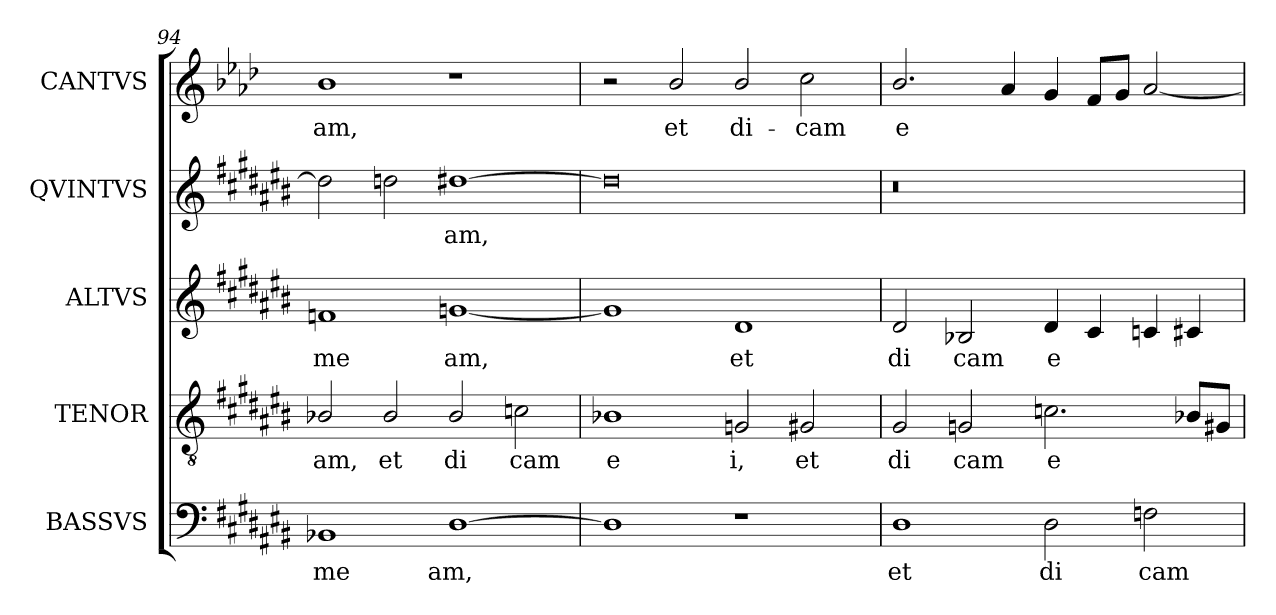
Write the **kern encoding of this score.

**kern	**text	**kern	**text	**kern	**text	**kern	**text	**kern	**text
*part5	*part5	*part4	*part4	*part3	*part3	*part2	*part2	*part1	*part1
*staff5	*staff5	*staff4	*staff4	*staff3	*staff3	*staff2	*staff2	*staff1	*staff1
*I"BASSVS	*	*I"TENOR	*	*I"ALTVS	*	*I"QVINTVS	*	*I"CANTVS	*
*clefF4	*	*clefGv2	*	*clefG2	*	*clefG2	*	*clefG2	*
*ITrd-3c-5	*	*ITrd-3c-5	*	*ITrd-3c-5	*	*ITrd-3c-5	*	*	*
*k[f#c#g#d#a#e#b#]	*	*k[f#c#g#d#a#e#b#]	*	*k[f#c#g#d#a#e#b#]	*	*k[f#c#g#d#a#e#b#]	*	*k[b-e-a-d-]	*
*C#:	*	*C#:	*	*C#:	*	*C#:	*	*A-:	*
=94	=94	=94	=94	=94	=94	=94	=94	=94	=94
!	!LO:LY:b:cj	!	!LO:LY:b:cj	!	!LO:LY:b:cj	!	!LO:LY:b:cj	!	!LO:LY:b:cj
1E-	me	2e-/	am,	1b-	me	2gg#\]	--	1b-	-am,
!	!	!	!LO:LY:b:cj	!	!	!	!LO:LY:b:cj	!	!
.	.	2e-/	et	.	.	2gg\	--	.	.
!	!LO:LY:b:cj	!	!LO:LY:b:cj	!	!LO:LY:b:cj	!	!LO:LY:b:cj	!	!
[>1G#	am,	2e-/	di	[<1cc	am,	[>1gg#	-am,	1r	.
!	!	!	!LO:LY:b:cj	!	!	!	!	!	!
.	.	2f\	cam	.	.	.	.	.	.
=95	=95	=95	=95	=95	=95	=95	=95	=95	=95
!	!LO:LY:b:cj	!	!LO:LY:b:cj	!	!LO:LY:b:cj	!	!LO:LY:b:cj	!	!
1G#]	.	1e-	e	1cc]	.	0gg#]	.	2r	.
!	!	!	!	!	!	!	!	!	!LO:LY:b:cj
.	.	.	.	.	.	.	.	2b-/	et
!	!	!	!LO:LY:b:cj	!	!LO:LY:b:cj	!	!	!	!LO:LY:b:cj
1r	.	2c/	i,	1g#	et	.	.	2b-/	di-
!	!	!	!LO:LY:b:cj	!	!	!	!	!	!LO:LY:b:cj
.	.	2c#/	et	.	.	.	.	2cc\	-cam
=96	=96	=96	=96	=96	=96	=96	=96	=96	=96
!	!LO:LY:b:cj	!	!LO:LY:b:cj	!	!LO:LY:b:cj	!	!	!	!LO:LY:b:cj
1G#	et	2c#/	di	2g#/	di	0r	.	2.b-/	e-
!	!	!	!LO:LY:b:cj	!	!LO:LY:b:cj	!	!	!	!
.	.	2c/	cam	2e-/	cam	.	.	.	.
!	!	!	!	!	!	!	!	!	!LO:LY:b:cj
.	.	.	.	.	.	.	.	4a-/	--
!	!LO:LY:b:cj	!	!LO:LY:b:cj	!	!LO:LY:b:cj	!	!	!	!LO:LY:b:cj
2G#\	di	2.f\	e	4g#/	e	.	.	4g/	--
!	!	!	!	!	!LO:LY:b:cj	!	!	!	!LO:LY:b:cj
.	.	.	.	4f#/	.	.	.	8f/L	--
!	!	!	!	!	!	!	!	!	!LO:LY:b:cj
.	.	.	.	.	.	.	.	8g/J	--
!	!LO:LY:b:cj	!	!	!	!LO:LY:b:cj	!	!	!	!LO:LY:b:cj
2B-\	cam	.	.	4f/	.	.	.	[<2a-/	--
!	!	!	!LO:LY:b:cj	!	!LO:LY:b:cj	!	!	!	!
.	.	8e-/L	.	4f#/	.	.	.	.	.
!	!	!	!LO:LY:b:cj	!	!	!	!	!	!
.	.	8c#/J	.	.	.	.	.	.	.
=	=	=	=	=	=	=	=	=	=
*-	*-	*-	*-	*-	*-	*-	*-	*-	*-
